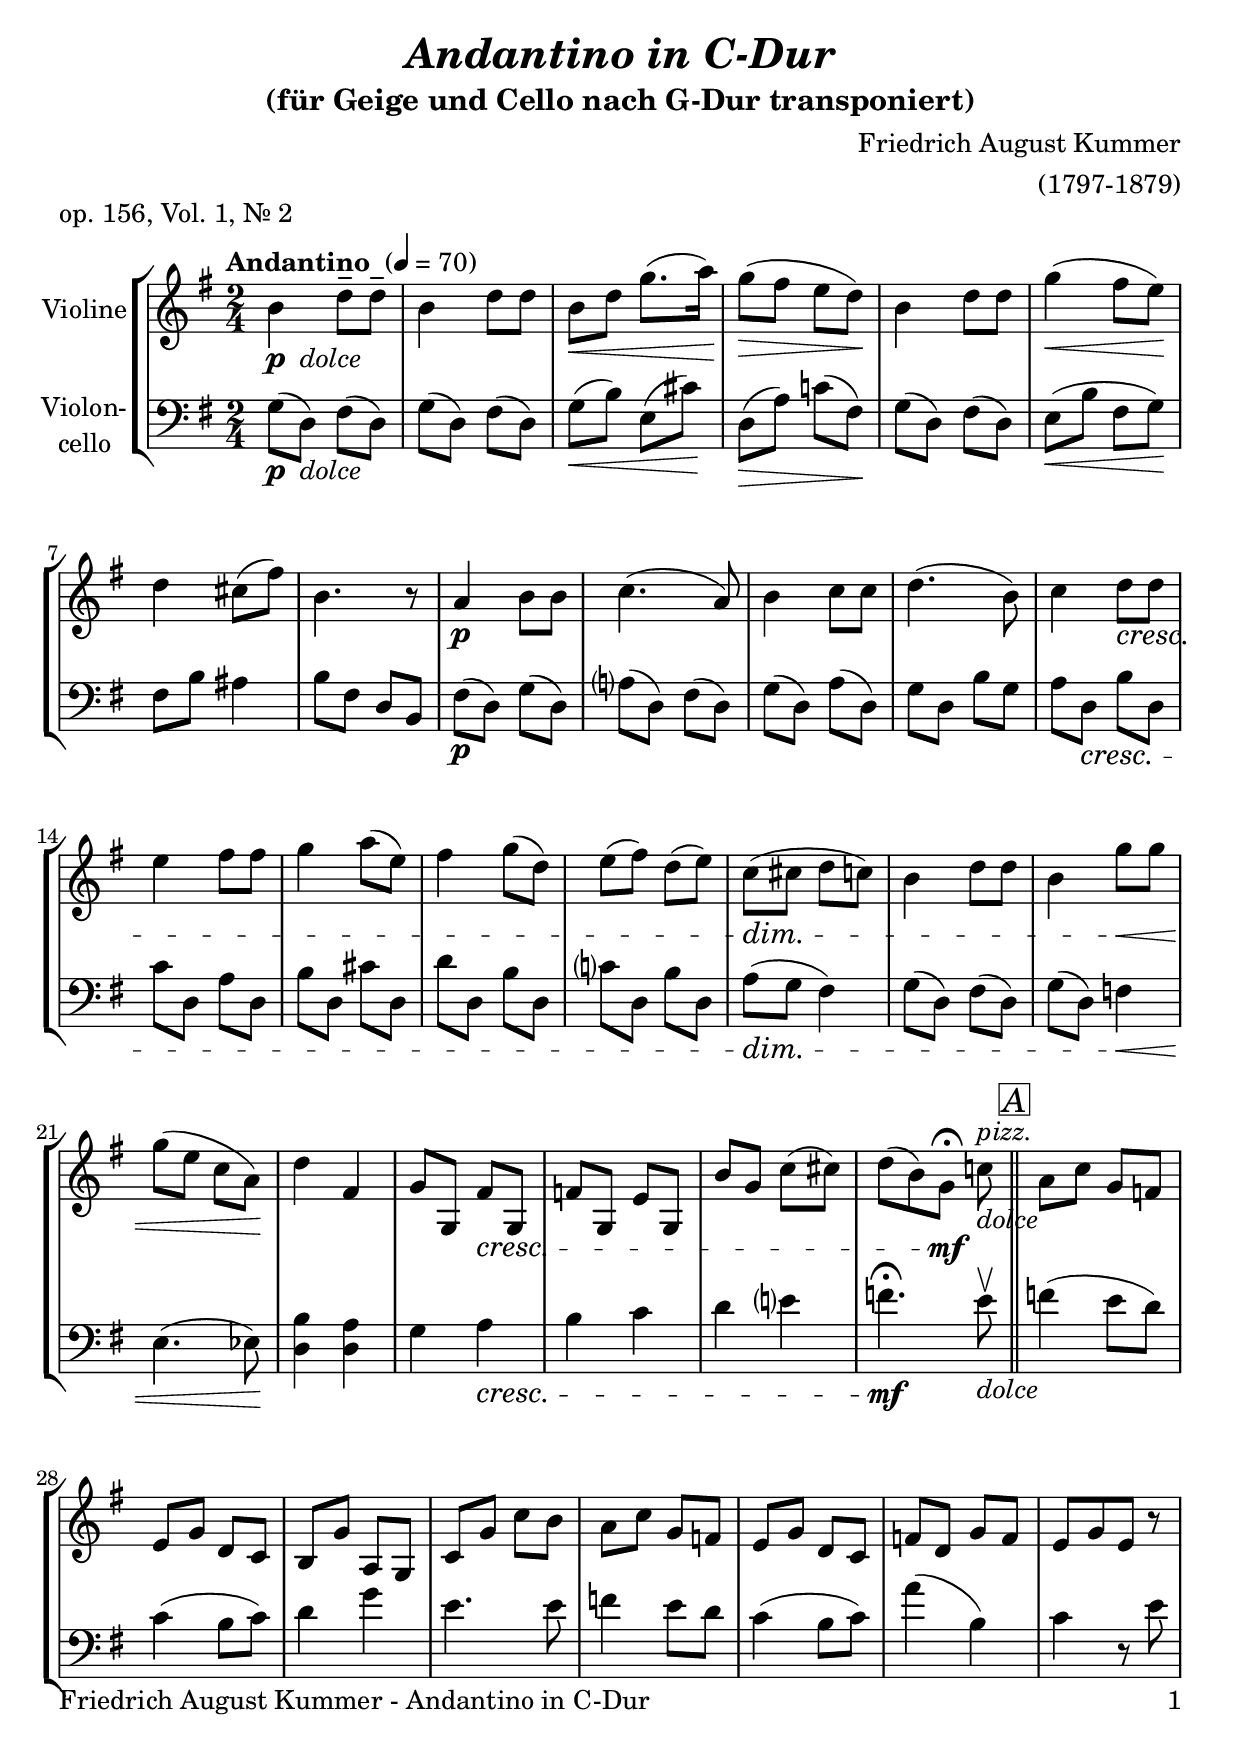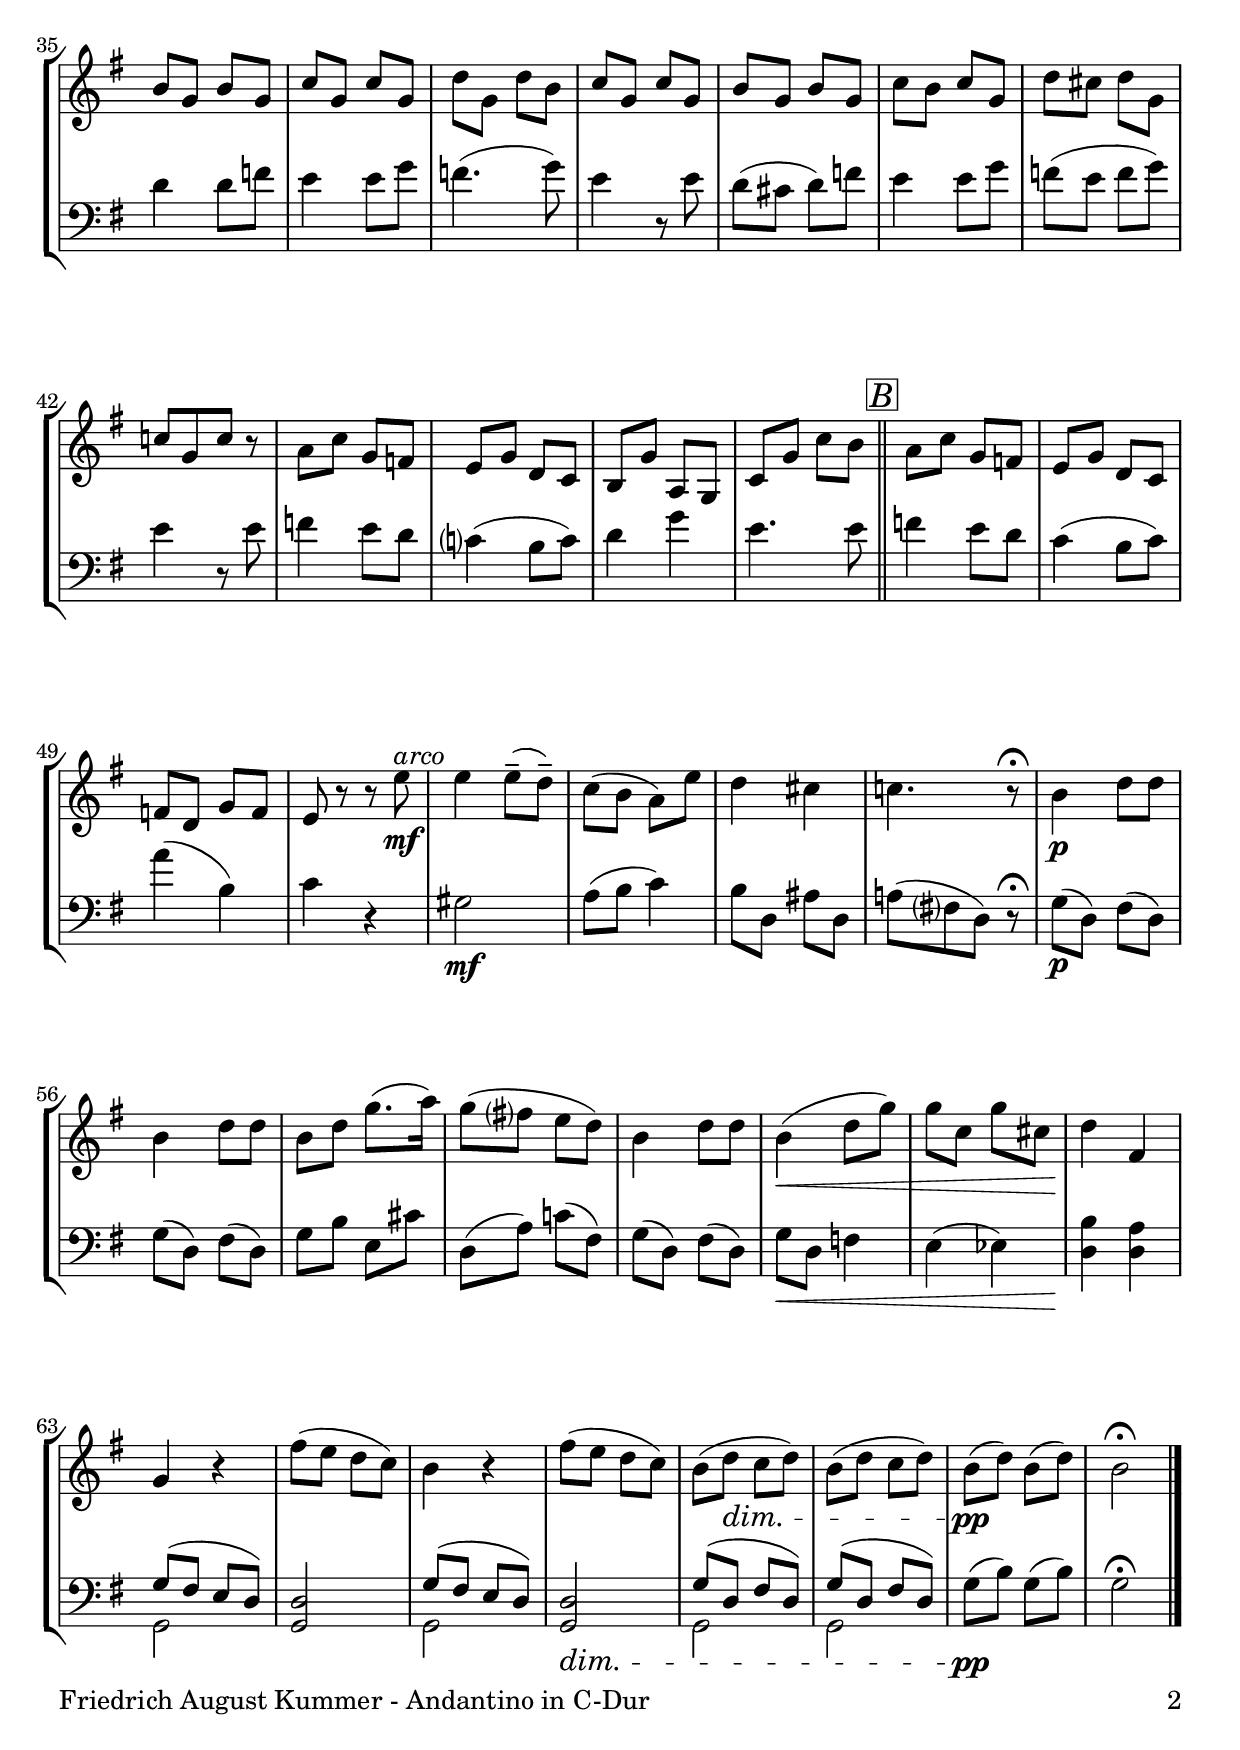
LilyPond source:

\version "2.20.2"
\include "deutsch.ly"

#(set-global-staff-size 23)

\header {
  title     = \markup \bold \italic "Andantino in C-Dur"
  subtitle  = "(für Geige und Cello nach G-Dur transponiert)"
  composer  = "Friedrich August Kummer"
  arranger  = "(1797-1879)"
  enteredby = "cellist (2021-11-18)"
  piece     = "op. 156, Vol. 1, Nr. 2"
}

voiceconsts = {
 \key c \major
 \time 2/4
 \clef "treble"
 \numericTimeSignature
% \compressEmptyMeasures
% Set default beaming for all staves
%  \set Timing.beamExceptions = #'()
%  \set Timing.baseMoment     = #(ly:make-moment 1 4)
%  \set Timing.beatStructure  = #'(1 1 1)
  \tempo "Andantino " 4=70
}

mipz = "pizzicato strings"
mivl = "violin"
mivc = "cello"

boxa = { \bar "||" \mark \markup \box \italic "A" }
boxb = { \bar "||" \mark \markup \box \italic "B" }

arco = \markup \italic "arco"
dolc = \markup \italic "dolce"
pdol = \markup { \dynamic p \italic " dolce" }
pizz = \markup \italic "pizz."

va = \relative c' {
  \voiceconsts

  e4_\pdol g8-- g--
  e4 g8 g
  e\< g c8.( d16)\!
  c8(\> h a g)\!
  e4 g8 g
  c4(\< h8 a)\!
  g4 fis8( h)

  e,4. r8
  d4\p e8 e
  f4.( d8)
  e4 f8 f
  g4.( e8)
  f4 g8\cresc g
  a4 h8 h
  c4 d8( a)

  h4 c8( g)
  a( h) g( a)
  f(\dim fis g f)
  e4 g8 g
  e4 c'8\< c
  c( a f d)\!
  g4 h,
  c8 c, h'\cresc c,

  b' c, a' c,
  e' c f( fis)
  g[( e) c]\fermata\mf f!^\pizz_\dolc \boxa
  \set Staff.midiInstrument = \mipz
  d f c b
  a c g f
  e c' d, c
  f c' f e

  d f c b
  a c g f
  b g c b
  a[ c a] r
  e' c e c
  f c f c
  g' c, g' e

  f c f c
  e c e c
  f e f c
  g' fis g c,
  f![ c f] r
  d f c b
  a c g f
  e c' d, c

  f c' f e \boxb
  d f c b
  a c g f
  b g c b
  a r r a'\mf^\arco
  \set Staff.midiInstrument = \mivl
  a4 a8(-- g)--
  f( e d) a'
  g4 fis

  f!4. r8\fermata
  e4\p g8 g
  e4 g8 g
  e g c8.( d16)
  c8( h? a g)
  e4 g8 g
  e4(\< g8 c)
  c f, c' fis,

  g4\! h,
  c r
  h'8( a g f)
  e4 r
  h'8( a g f)
  e( g\dim f g)
  e( g f g)
  e(\pp  g) e( g)
  e2\fermata \bar "|."
}

vb = \relative c {
  \voiceconsts
  \clef "bass"

  c8(_\pdol g) h( g)
  c( g) h( g)
  c(\< e) a,( fis')\!
  g,(\> d') f!( h,)\!
  c( g) h( g)
  a(\< e' h c)\!
  h e dis4
  
  e8 h g e
  h'(\p g) c( g)
  d'?( g,) h( g)
  c( g) d'( g,)
  c g e' c
  d g,\cresc e' g,
  f' g, d' g,
  e' g, fis' g,

  g' g, e' g,
  f'? g, e' g,
  d'(\dim c h4)
  c8( g) h( g)
  c( g) b4\<
  a4.( as8)\!
  <g e'>4 <g d'>
  c d\cresc

  e f
  g a?
  b4.\fermata\mf a8\upbow_\dolc \boxa
  b4( a8 g)
  f4( e8 f)
  g4 c
  a4. a8

  b4 a8 g
  f4( e8 f)
  d'4( e,)
  f r8 a
  g4 g8 b
  a4 a8 c
  b4.( c8)

  a4 r8 a
  g( fis g) b
  a4 a8 c
  b( a b c)
  a4 r8 a
  b4 a8 g
  f?4( e8 f)
  g4 c

  a4. a8 \boxb
  b4 a8 g
  f4( e8 f)
  d'4( e,)
  f r
  cis2\mf
  d8( e f4)
  e8 g, dis' g,

  d'![( h? g)] r\fermata
  c(\p g) h( g)
  c( g) h( g)
  c e a, fis'
  g,( d') f!( h,)
  c( g) h( g)
  c\< g b4
  a( as)

  <g e'>\! <g d'>
  << { c8( h a g) } \\ c,2 >>
  <c g'>
  << { c'8( h a g) } \\ c,2 >>
  <c g'>\dim
  << { c'8( g h g) } \\ c,2 >>
  << { c'8( g h g) } \\ c,2 >>
  c'8(\pp e) c( e)
  c2\fermata \bar "|."
}


music = \new StaffGroup <<
      \new Staff {
        \set Staff.midiInstrument = \mivl
        \set Staff.instrumentName = \markup \center-column { "Violine" }
        \transpose c g { \va }
      }

      \new Staff {
        \set Staff.midiInstrument = \mivc
        \set Staff.instrumentName = \markup \center-column { "Violon-" "cello" }
        \transpose c g { \vb }
      }      
>>

\book {
   \paper {
    print-page-number = ##t
    print-first-page-number = ##t
    ragged-last-bottom = ##f
    oddHeaderMarkup = \markup \null
    evenHeaderMarkup = \markup \null
    oddFooterMarkup = \markup {
      \fill-line {
        \on-the-fly #print-page-number-check-first
        "Friedrich August Kummer - Andantino in C-Dur" \fromproperty #'page:page-number-string
      }
    }
    evenFooterMarkup = \oddFooterMarkup
  } \score {
    \music
    \layout {}
  }

  \score {
    \unfoldRepeats \music

    \midi {
      \context {
        \Score
      }
    }
  }
}
